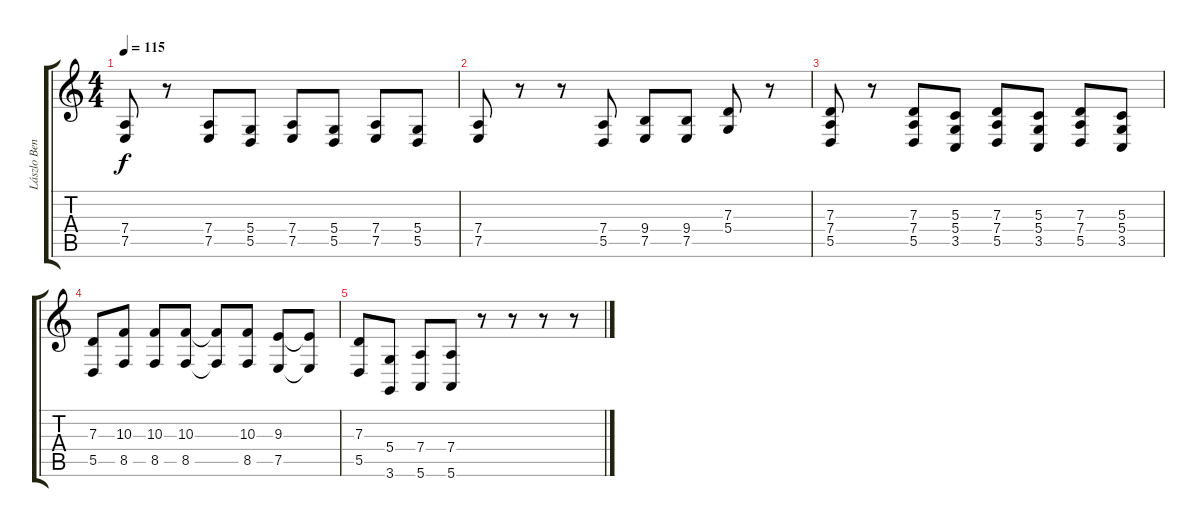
\track ("Lászlo Benkõ \"Laci\" (Organ)" "Lászlo Ben") {instrument reedorgan}
\staff {score tabs}
\tuning (E4 B3 G3 D3 A2 E2) {hide}
\ts (4 4)
\tempo 115
\clef g2
\ks c
(7.4 7.5).8{dy f} r.8 (7.4 7.5).8 (5.4 5.5).8 (7.4 7.5).8 (5.4 5.5).8 (7.4 7.5).8 (5.4 5.5).8 |
(7.4 7.5).8 r.8 r.8 (7.4 5.5).8 (9.4 7.5).8 (9.4 7.5).8 (7.3 5.4).8 r.8 |
(7.3 7.4 5.5).8 r.8 (7.3 7.4 5.5).8 (5.3 5.4 3.5).8 (7.3 7.4 5.5).8 (5.3 5.4 3.5).8 (7.3 7.4 5.5).8 (5.3 5.4 3.5).8 |
(7.3 5.5).8 (10.3 8.5).8 (10.3 8.5).8 (10.3 8.5).8 (10.3{t} 8.5{t}).8 (10.3 8.5).8 (9.3 7.5).8 (9.3{t} 7.5{t}).8 |
(7.3 5.5).8 (5.4 3.6).8 (7.4 5.6).8 (7.4 5.6).8 r.8 r.8 r.8 r.8
